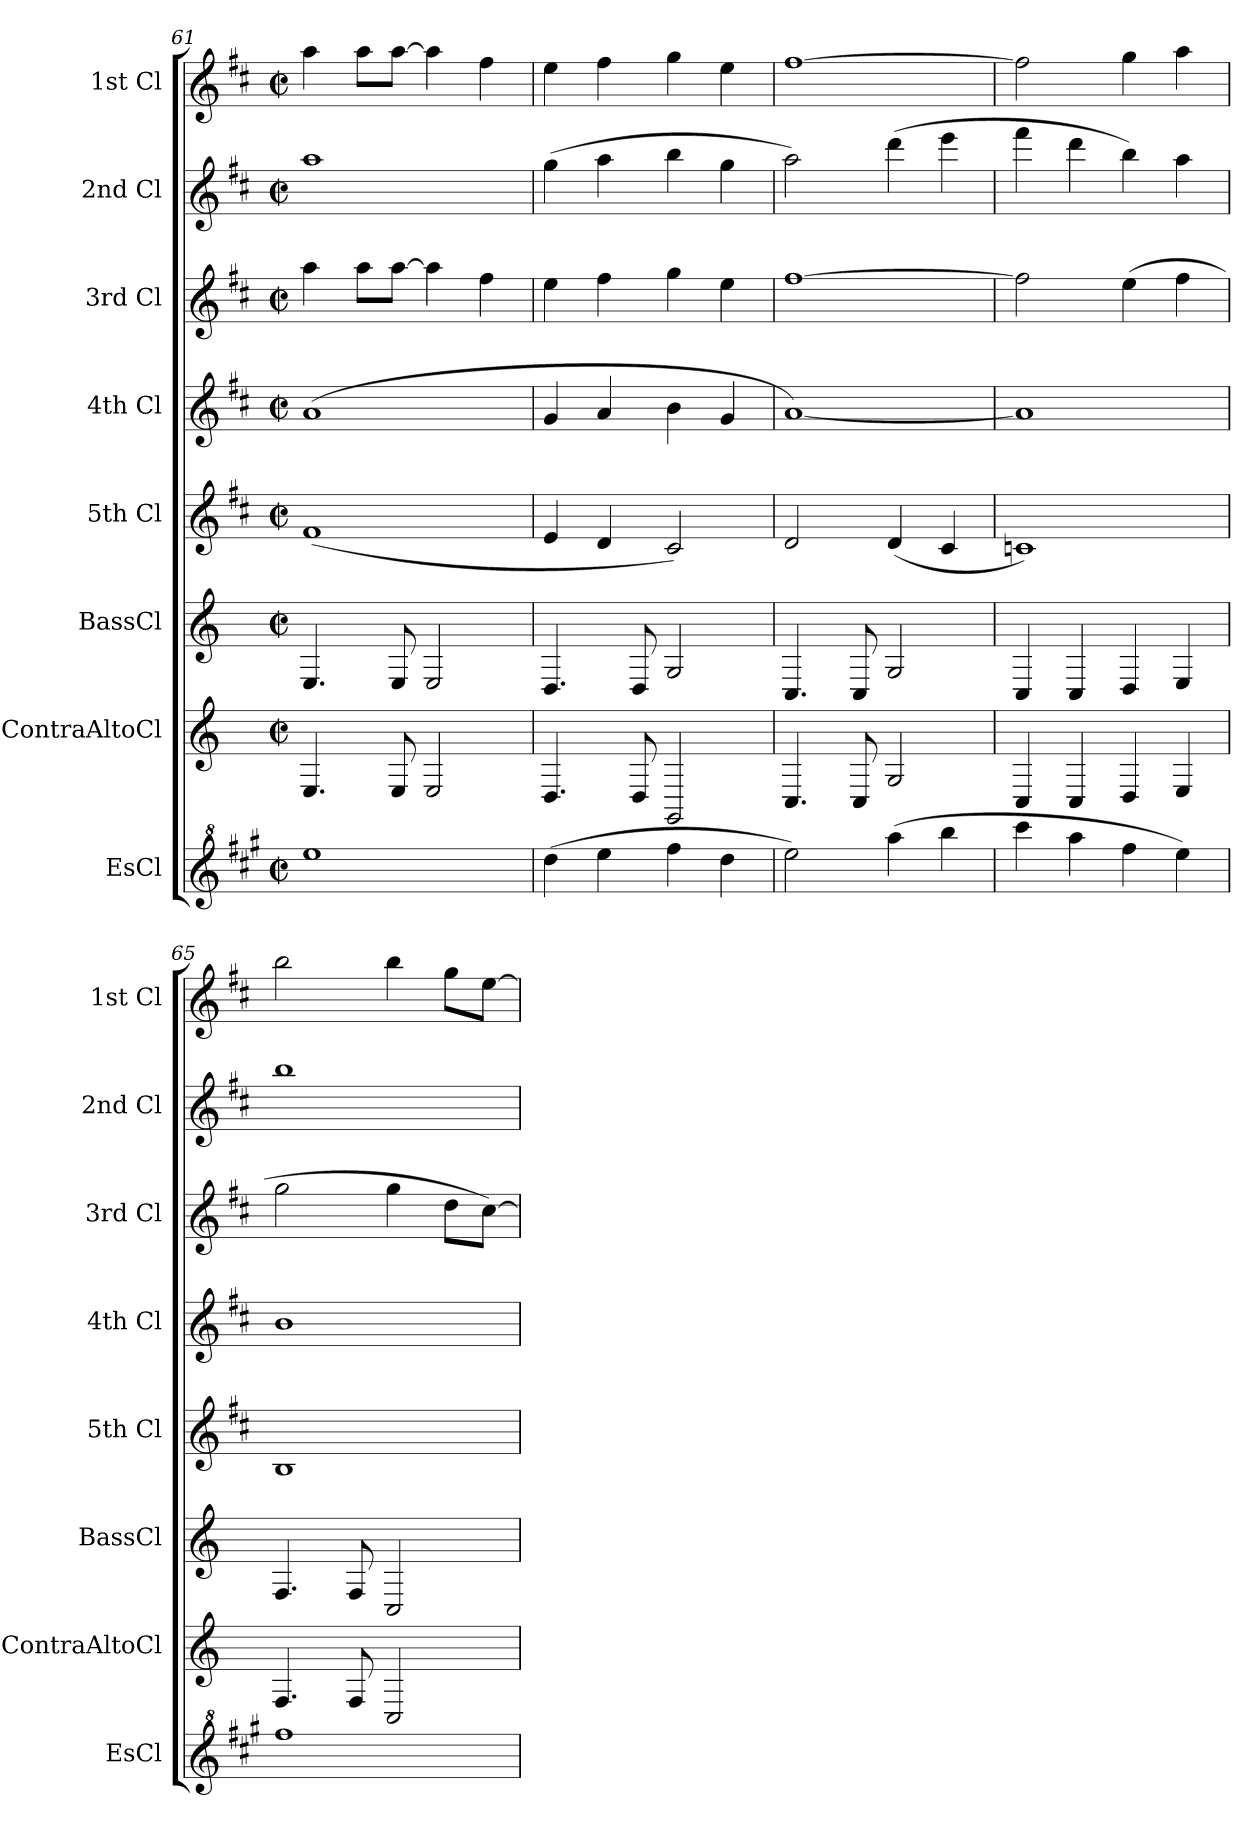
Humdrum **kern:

**kern	**kern	**kern	**kern	**kern	**kern	**kern	**kern
*part8	*part7	*part6	*part5	*part4	*part3	*part2	*part1
*staff8	*staff7	*staff6	*staff5	*staff4	*staff3	*staff2	*staff1
*I"EsCl	*I"ContraAltoCl	*I"BassCl	*I"5th Cl	*I"4th Cl	*I"3rd Cl	*I"2nd Cl	*I"1st Cl
*I'EsCl	*I'ContraAltoCl	*I'BassCl	*I'5th Cl	*I'4th Cl	*I'3rd Cl	*I'2nd Cl	*I'1st Cl
*clefG^2	*clefG2	*clefG2	*clefG2	*clefG2	*clefG2	*clefG2	*clefG2
*ITrd5c9	*ITrd12c21	*ITrd8c14	*ITrd1c2	*ITrd1c2	*ITrd1c2	*ITrd1c2	*ITrd1c2
*k[]	*k[]	*k[]	*k[]	*k[]	*k[]	*k[]	*k[]
*M4/4	*M4/4	*M4/4	*M4/4	*M4/4	*M4/4	*M4/4	*M4/4
*met(c|)	*met(c|)	*met(c|)	*met(c|)	*met(c|)	*met(c|)	*met(c|)	*met(c|)
=61	=61	=61	=61	=61	=61	=61	=61
1gg	4.EE/	4.EE/	(1e	(1g	4gg\	1gg	4gg\
.	.	.	.	.	8gg\L	.	8gg\L
.	8EE/	8EE/	.	.	[8gg\J	.	[8gg\J
.	2EE/	2EE/	.	.	4gg\]	.	4gg\]
.	.	.	.	.	4ee\	.	4ee\
=62	=62	=62	=62	=62	=62	=62	=62
(4ff\	4.DD/	4.DD/	4d/	4f/	4dd\	(4ff\	4dd\
4gg\	.	.	4c/	4g/	4ee\	4gg\	4ee\
.	8DD/	8DD/	.	.	.	.	.
4aa\	2GGG/	2GG/	2B/)	4a\	4ff\	4aa\	4ff\
4ff\	.	.	.	4f/	4dd\	4ff\	4dd\
=63	=63	=63	=63	=63	=63	=63	=63
2gg\)	4.CC/	4.CC/	2c/	[1g)	[1ee	2gg\)	[1ee
.	8CC/	8CC/	.	.	.	.	.
(4ccc\	2GG/	2GG/	(4c/	.	.	(4ccc\	.
4ddd\	.	.	4B/	.	.	4ddd\	.
=64	=64	=64	=64	=64	=64	=64	=64
4eee\	4CC/	4CC/	1B-X)	1g]	2ee\]	4eee\	2ee\]
4ccc\	4CC/	4CC/	.	.	.	4ccc\	.
4aa\	4DD/	4DD/	.	.	(4dd\	4aa\)	4ff\
4gg\)	4EE/	4EE/	.	.	4ee\	4gg\	4gg\
=65	=65	=65	=65	=65	=65	=65	=65
1aa	4.FF/	4.FF/	1A	1a	2ff\	1aa	2aa\
.	8FF/	8FF/	.	.	.	.	.
.	2CC/	2CC/	.	.	4ff\	.	4aa\
.	.	.	.	.	8cc\L	.	8ff\L
.	.	.	.	.	[8b\J)	.	[8dd\J
=	=	=	=	=	=	=	=
*-	*-	*-	*-	*-	*-	*-	*-
